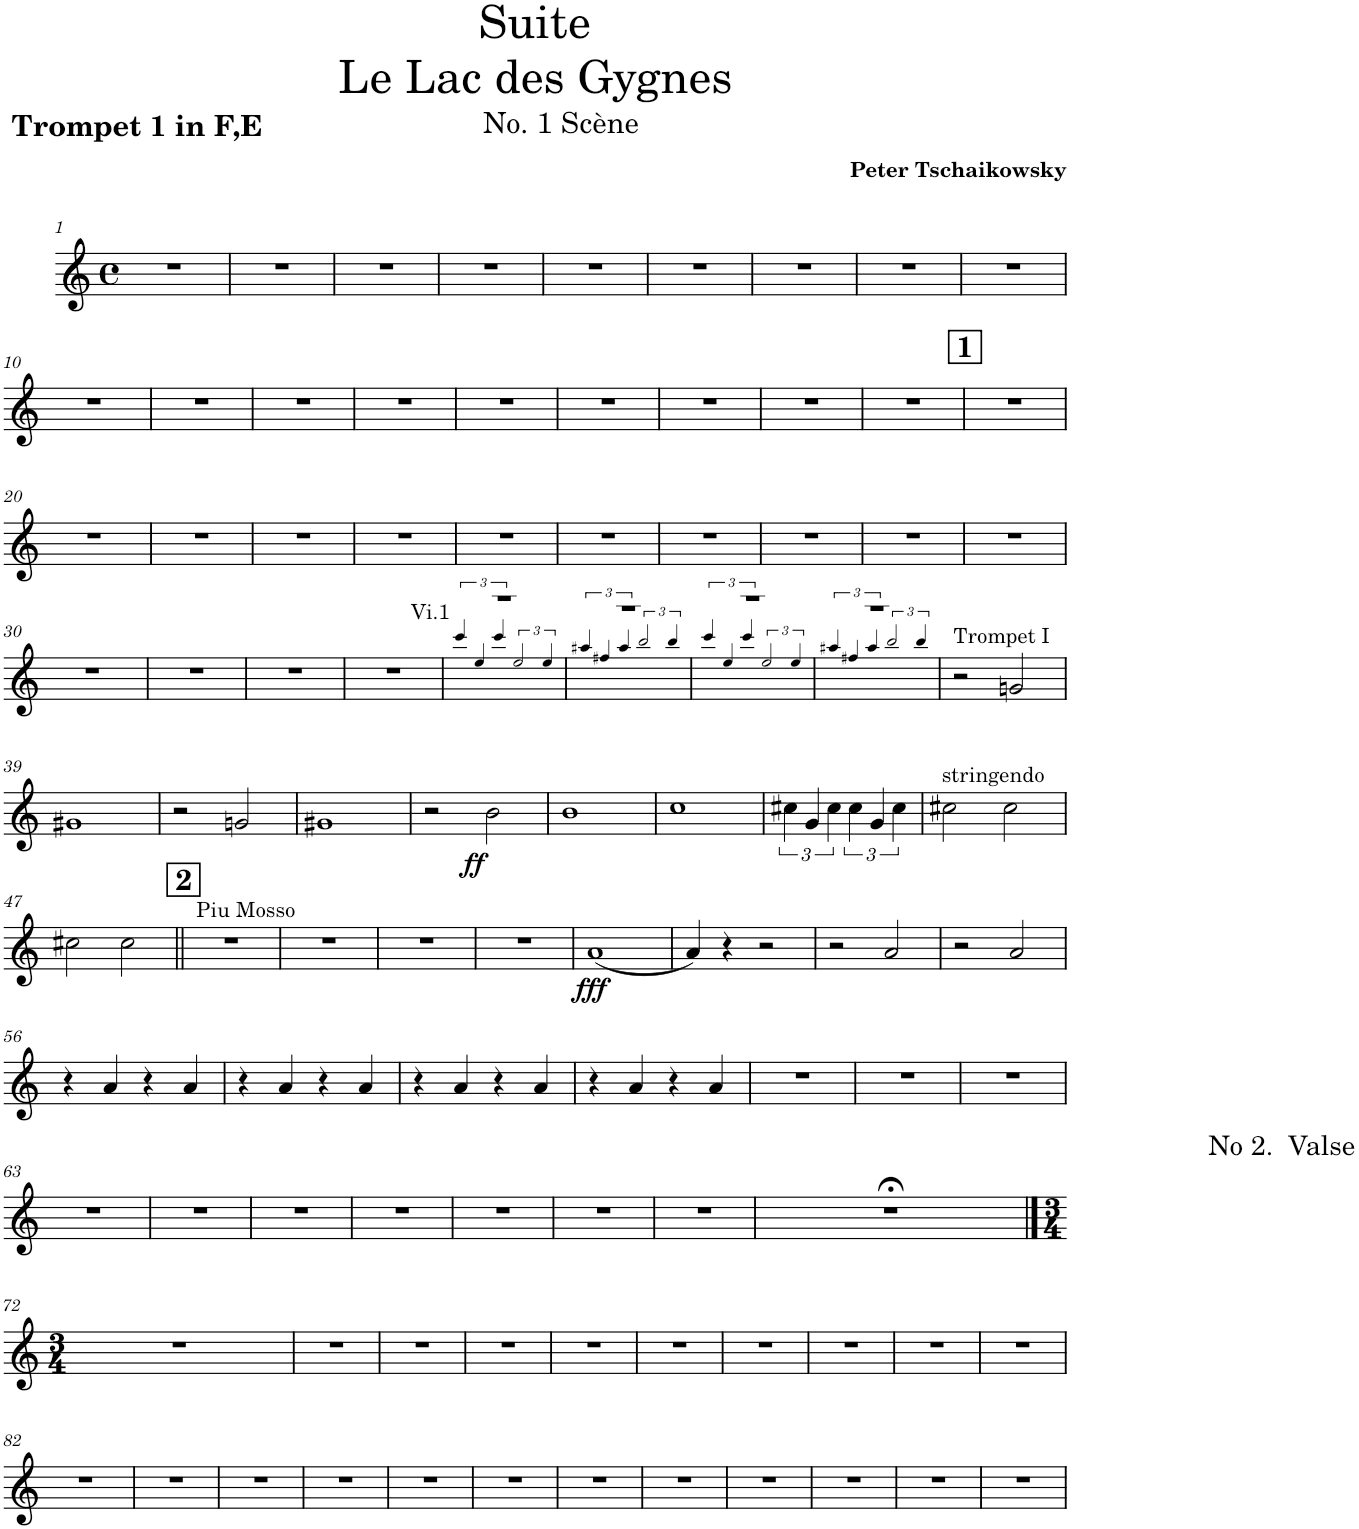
**kern	**dynam
*part1	*part1
*staff1	*staff1
*I"Trompet in F	*
*I'Trp. in F	*
*clefG2	*
*Trd-3c-5	*
*k[]	*
*M4/4	*
*met(c)	*
=1	=1
1r	.
=2	=2
1r	.
=3	=3
1r	.
=4	=4
1r	.
=5	=5
1r	.
=6	=6
1r	.
=7	=7
1r	.
=8	=8
1r	.
=9	=9
1r	.
!!LO:LB:g=z
=10	=10
1r	.
=11	=11
1r	.
=12	=12
1r	.
=13	=13
1r	.
=14	=14
1r	.
=15	=15
1r	.
=16	=16
1r	.
=17	=17
1r	.
=18	=18
1r	.
!!LO:REH:place=s1:a:B:cj:fs=14:t=1
=19	=19
1r	.
!!LO:LB:g=z
=20	=20
1r	.
=21	=21
1r	.
=22	=22
1r	.
=23	=23
1r	.
=24	=24
1r	.
=25	=25
1r	.
=26	=26
1r	.
=27	=27
1r	.
=28	=28
1r	.
=29	=29
1r	.
!!LO:LB:g=z
=30	=30
1r	.
=31	=31
1r	.
=32	=32
1r	.
=33	=33
1r	.
=34	=34
*^	*
!LO:TX:a:t=Vi.1	!	!
1r	12ccc!/	.
.	12ee!/	.
.	12ccc!/	.
.	6ee!/	.
.	12ee!/	.
.	2ryy	.
=35	=35	=35
1r	12aa#X!/	.
.	12ff#X!/	.
.	12aa#!/	.
.	6bb!/	.
.	12bb!/	.
.	2ryy	.
=36	=36	=36
1r	12ccc!/	.
.	12ee!/	.
.	12ccc!/	.
.	6ee!/	.
.	12ee!/	.
.	2ryy	.
=37	=37	=37
1r	12aa#X!/	.
.	12ff#X!/	.
.	12aa#!/	.
.	6bb!/	.
.	12bb!/	.
.	2ryy	.
=38	=38	=38
!LO:TX:a:t=Trompet I	!	!
*v	*v	*
2r	.
2gn/	.
!!LO:LB:g=z
=39	=39
1g#X	.
=40	=40
2r	.
2gn/	.
=41	=41
1g#X	.
=42	=42
!	!LO:DY:b
2r	ff
2b\	.
=43	=43
1b	.
=44	=44
1cc	.
=45	=45
12cc#X\	.
12g/	.
12cc#\	.
12cc#\	.
12g/	.
12cc#\	.
=46	=46
!LO:TX:a:t=stringendo	!
2cc#X\	.
2cc#\	.
!!LO:LB:g=z
=47	=47
2cc#X\	.
2cc#\	.
!!LO:REH:place=s1:a:B:cj:fs=14:t=2
=48||	=48||
!LO:TX:a:t=Piu Mosso	!
1r	.
=49	=49
1r	.
=50	=50
1r	.
=51	=51
1r	.
=52	=52
!	!LO:DY:b
(1a	fff
=53	=53
4a/)	.
4r	.
2r	.
=54	=54
2r	.
2a/	.
=55	=55
2r	.
2a/	.
!!LO:LB:g=z
=56	=56
4r	.
4a/	.
4r	.
4a/	.
=57	=57
4r	.
4a/	.
4r	.
4a/	.
=58	=58
4r	.
4a/	.
4r	.
4a/	.
=59	=59
4r	.
4a/	.
4r	.
4a/	.
=60	=60
1r	.
=61	=61
1r	.
=62	=62
1r	.
!!LO:LB:g=z
=63	=63
1r	.
=64	=64
1r	.
=65	=65
1r	.
=66	=66
1r	.
=67	=67
1r	.
=68	=68
1r	.
=69	=69
1r	.
=70	=70
!LO:TX:a:t=No 2.  Valse	!
1r;<	.
!!LO:LB:g=z
==72	==72
*M3/4	*
2.r	.
=73	=73
2.r	.
=74	=74
2.r	.
=75	=75
2.r	.
=76	=76
2.r	.
=77	=77
2.r	.
=78	=78
2.r	.
=79	=79
2.r	.
=80	=80
2.r	.
=81	=81
2.r	.
!!LO:LB:g=z
=82	=82
2.r	.
=83	=83
2.r	.
=84	=84
2.r	.
=85	=85
2.r	.
=86	=86
2.r	.
=87	=87
2.r	.
=88	=88
2.r	.
=89	=89
2.r	.
=90	=90
2.r	.
=91	=91
2.r	.
=92	=92
2.r	.
=93	=93
2.r	.
=	=
*-	*-
